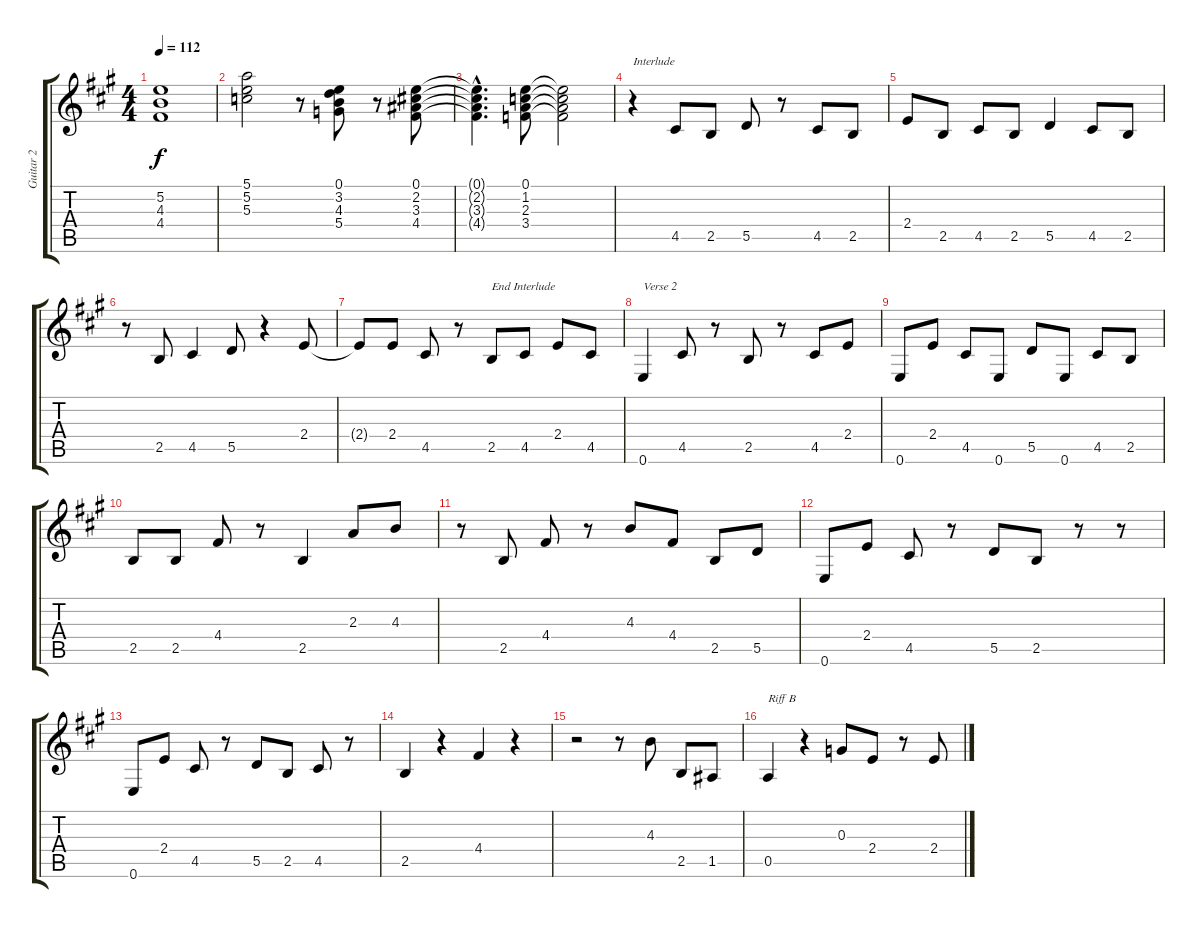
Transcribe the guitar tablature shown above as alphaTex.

\track ("Guitar 2" "Guitar 2") {instrument overdrivenguitar}
\staff {score tabs}
\tuning (E4 B3 G3 D3 A2 E2) {hide}
\ts (4 4)
\tempo 112
\clef g2
\ks a
(5.2 4.3 4.4).1{dy f} |
(5.1 5.2 5.3).2 r.8 (0.1 3.2 4.3 5.4).8 r.8 (0.1 2.2 3.3 4.4).8 |
(0.1{hac t} 2.2{hac t} 3.3{hac t} 4.4{hac t}).4{d} (0.1 1.2 2.3 3.4).8 (0.1{t} 1.2{t} 2.3{t} 3.4{t}).2 |
r.4{txt "Interlude"} 4.5.8 2.5.8 5.5.8 r.8 4.5.8 2.5.8 |
2.4.8 2.5.8 4.5.8 2.5.8 5.5.4 4.5.8 2.5.8 |
r.8 2.5.8 4.5.4 5.5.8 r.4 2.4.8 |
2.4{t}.8 2.4.8 4.5.8 r.8 2.5.8{txt "End Interlude"} 4.5.8 2.4.8 4.5.8 |
0.6.4{txt "Verse 2"} 4.5.8 r.8 2.5.8 r.8 4.5.8 2.4.8 |
0.6.8 2.4.8 4.5.8 0.6.8 5.5.8 0.6.8 4.5.8 2.5.8 |
2.5.8 2.5.8 4.4.8 r.8 2.5.4 2.3.8 4.3.8 |
r.8 2.5.8 4.4.8 r.8 4.3.8 4.4.8 2.5.8 5.5.8 |
0.6.8 2.4.8 4.5.8 r.8 5.5.8 2.5.8 r.8 r.8 |
0.6.8 2.4.8 4.5.8 r.8 5.5.8 2.5.8 4.5.8 r.8 |
2.5.4 r.4 4.4.4 r.4 |
r.2 r.8 4.3.8 2.5.8 1.5.8 |
0.5.4{txt "Riff B"} r.4 0.3.8 2.4.8 r.8 2.4.8
